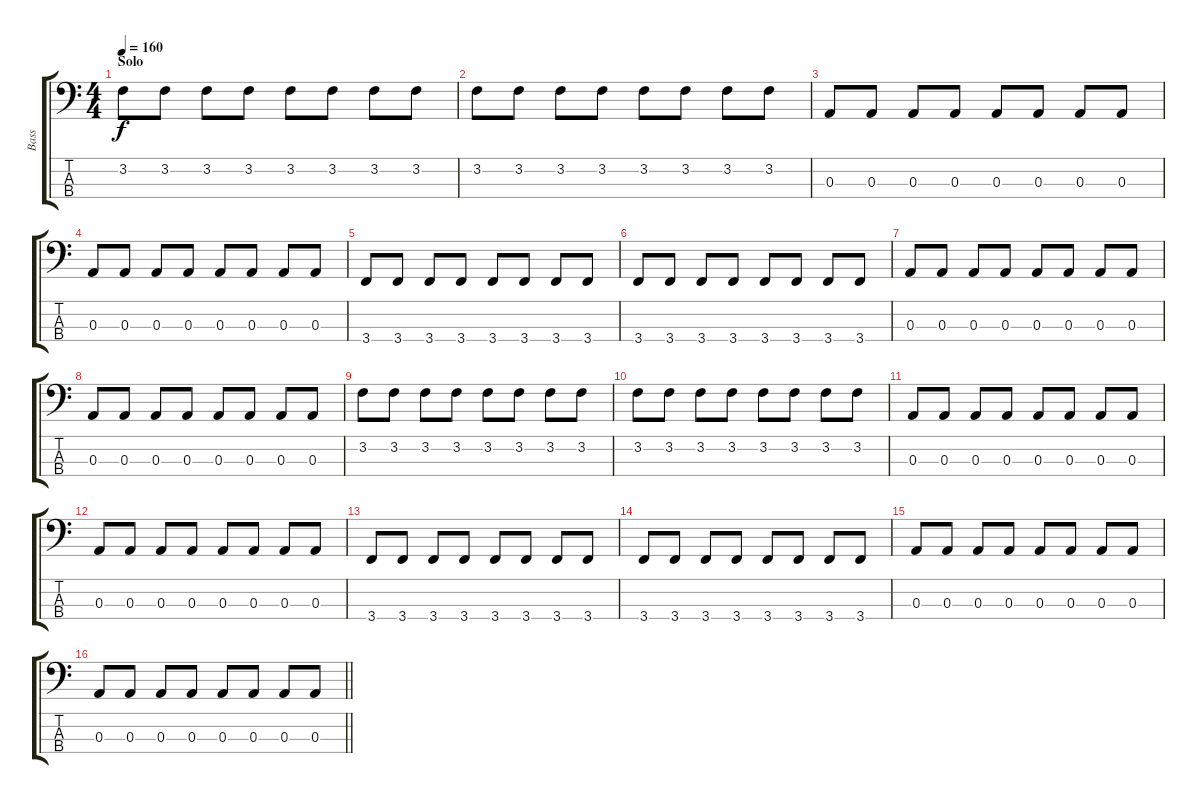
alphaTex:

\track ("Bass" "Bass") {instrument electricbasspick}
\staff {score tabs}
\tuning (G2 D2 A1 D1) {hide}
\ts (4 4)
\section ("" "Solo")
\tempo 160
\clef f4
\ks c
3.2.8{dy f} 3.2.8 3.2.8 3.2.8 3.2.8 3.2.8 3.2.8 3.2.8 |
3.2.8 3.2.8 3.2.8 3.2.8 3.2.8 3.2.8 3.2.8 3.2.8 |
0.3.8 0.3.8 0.3.8 0.3.8 0.3.8 0.3.8 0.3.8 0.3.8 |
0.3.8 0.3.8 0.3.8 0.3.8 0.3.8 0.3.8 0.3.8 0.3.8 |
3.4.8 3.4.8 3.4.8 3.4.8 3.4.8 3.4.8 3.4.8 3.4.8 |
3.4.8 3.4.8 3.4.8 3.4.8 3.4.8 3.4.8 3.4.8 3.4.8 |
0.3.8 0.3.8 0.3.8 0.3.8 0.3.8 0.3.8 0.3.8 0.3.8 |
0.3.8 0.3.8 0.3.8 0.3.8 0.3.8 0.3.8 0.3.8 0.3.8 |
3.2.8 3.2.8 3.2.8 3.2.8 3.2.8 3.2.8 3.2.8 3.2.8 |
3.2.8 3.2.8 3.2.8 3.2.8 3.2.8 3.2.8 3.2.8 3.2.8 |
0.3.8 0.3.8 0.3.8 0.3.8 0.3.8 0.3.8 0.3.8 0.3.8 |
0.3.8 0.3.8 0.3.8 0.3.8 0.3.8 0.3.8 0.3.8 0.3.8 |
3.4.8 3.4.8 3.4.8 3.4.8 3.4.8 3.4.8 3.4.8 3.4.8 |
3.4.8 3.4.8 3.4.8 3.4.8 3.4.8 3.4.8 3.4.8 3.4.8 |
0.3.8 0.3.8 0.3.8 0.3.8 0.3.8 0.3.8 0.3.8 0.3.8 |
\barLineRight lightlight
0.3.8 0.3.8 0.3.8 0.3.8 0.3.8 0.3.8 0.3.8 0.3.8
